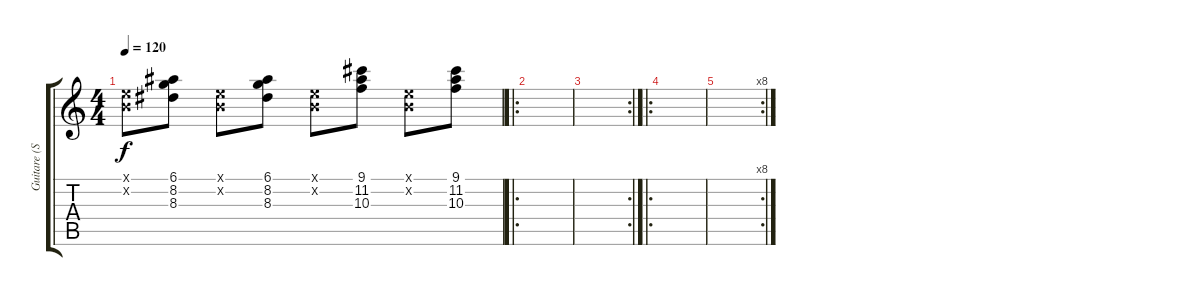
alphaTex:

\track ("Guitare (Son Clair)" "Guitare (S") {instrument acousticguitarsteel}
\staff {score tabs}
\tuning (E4 B3 G3 D3 A2 E2) {hide}
\ts (4 4)
\tempo 120
\clef g2
\ks c
(0.1{x} 0.2{x}).8{dy f} (6.1 8.2 8.3).8 (0.1{x} 0.2{x}).8 (6.1 8.2 8.3).8 (0.1{x} 0.2{x}).8 (9.1 11.2 10.3).8 (0.1{x} 0.2{x}).8 (9.1 11.2 10.3).8 |
\ro
|
\rc 2
|
\ro
|
\rc 8
